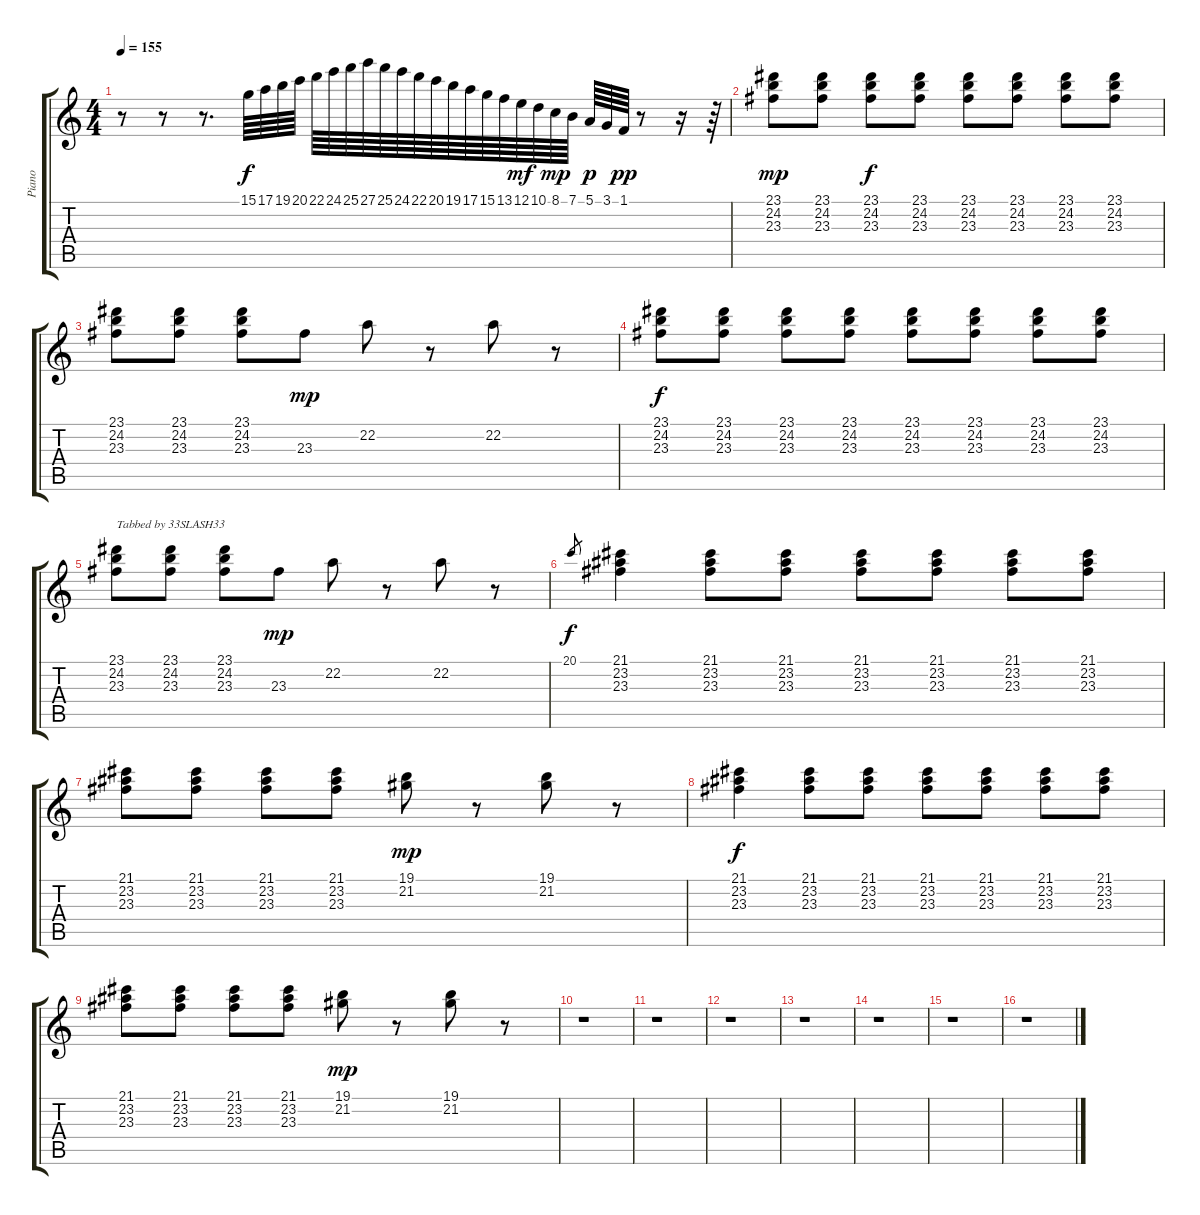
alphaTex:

\track ("Piano" "Piano") {mute instrument acousticgrandpiano}
\staff {score tabs}
\tuning (E4 B3 G3 D3 A2 E2) {hide}
\ts (4 4)
\tempo 155
\clef g2
\ks c
r.8{dy mp} r.8 r.8{d} 15.1.64{dy f} 17.1.64 19.1.64 20.1.64 22.1.64 24.1.64 25.1.64 27.1.64 25.1.64 24.1.64 22.1.64 20.1.64 19.1.64 17.1.64 15.1.64 13.1.64 12.1.64{dy mf} 10.1.64 8.1.64{dy mp} 7.1.64 5.1.64{dy p} 3.1.64 1.1.64{dy pp} r.8 r.16 r.64 |
(23.1 24.2 23.3).8{dy mp} (23.1 24.2 23.3).8 (23.1 24.2 23.3).8{dy f} (23.1 24.2 23.3).8 (23.1 24.2 23.3).8 (23.1 24.2 23.3).8 (23.1 24.2 23.3).8 (23.1 24.2 23.3).8 |
(23.1 24.2 23.3).8 (23.1 24.2 23.3).8 (23.1 24.2 23.3).8 23.3.8{dy mp} 22.2.8 r.8 22.2.8 r.8 |
(23.1 24.2 23.3).8{dy f} (23.1 24.2 23.3).8 (23.1 24.2 23.3).8 (23.1 24.2 23.3).8 (23.1 24.2 23.3).8 (23.1 24.2 23.3).8 (23.1 24.2 23.3).8 (23.1 24.2 23.3).8 |
(23.1 24.2 23.3).8{txt "Tabbed by 33SLASH33"} (23.1 24.2 23.3).8 (23.1 24.2 23.3).8 23.3.8{dy mp} 22.2.8 r.8 22.2.8 r.8 |
20.1.8{gr dy f} (21.1 23.2 23.3).4 (21.1 23.2 23.3).8 (21.1 23.2 23.3).8 (21.1 23.2 23.3).8 (21.1 23.2 23.3).8 (21.1 23.2 23.3).8 (21.1 23.2 23.3).8 |
(21.1 23.2 23.3).8 (21.1 23.2 23.3).8 (21.1 23.2 23.3).8 (21.1 23.2 23.3).8 (19.1 21.2).8{dy mp} r.8 (19.1 21.2).8 r.8 |
(21.1 23.2 23.3).4{dy f} (21.1 23.2 23.3).8 (21.1 23.2 23.3).8 (21.1 23.2 23.3).8 (21.1 23.2 23.3).8 (21.1 23.2 23.3).8 (21.1 23.2 23.3).8 |
(21.1 23.2 23.3).8 (21.1 23.2 23.3).8 (21.1 23.2 23.3).8 (21.1 23.2 23.3).8 (19.1 21.2).8{dy mp} r.8 (19.1 21.2).8 r.8 |
r.1 |
r.1 |
r.1 |
r.1 |
r.1 |
r.1 |
r.1
